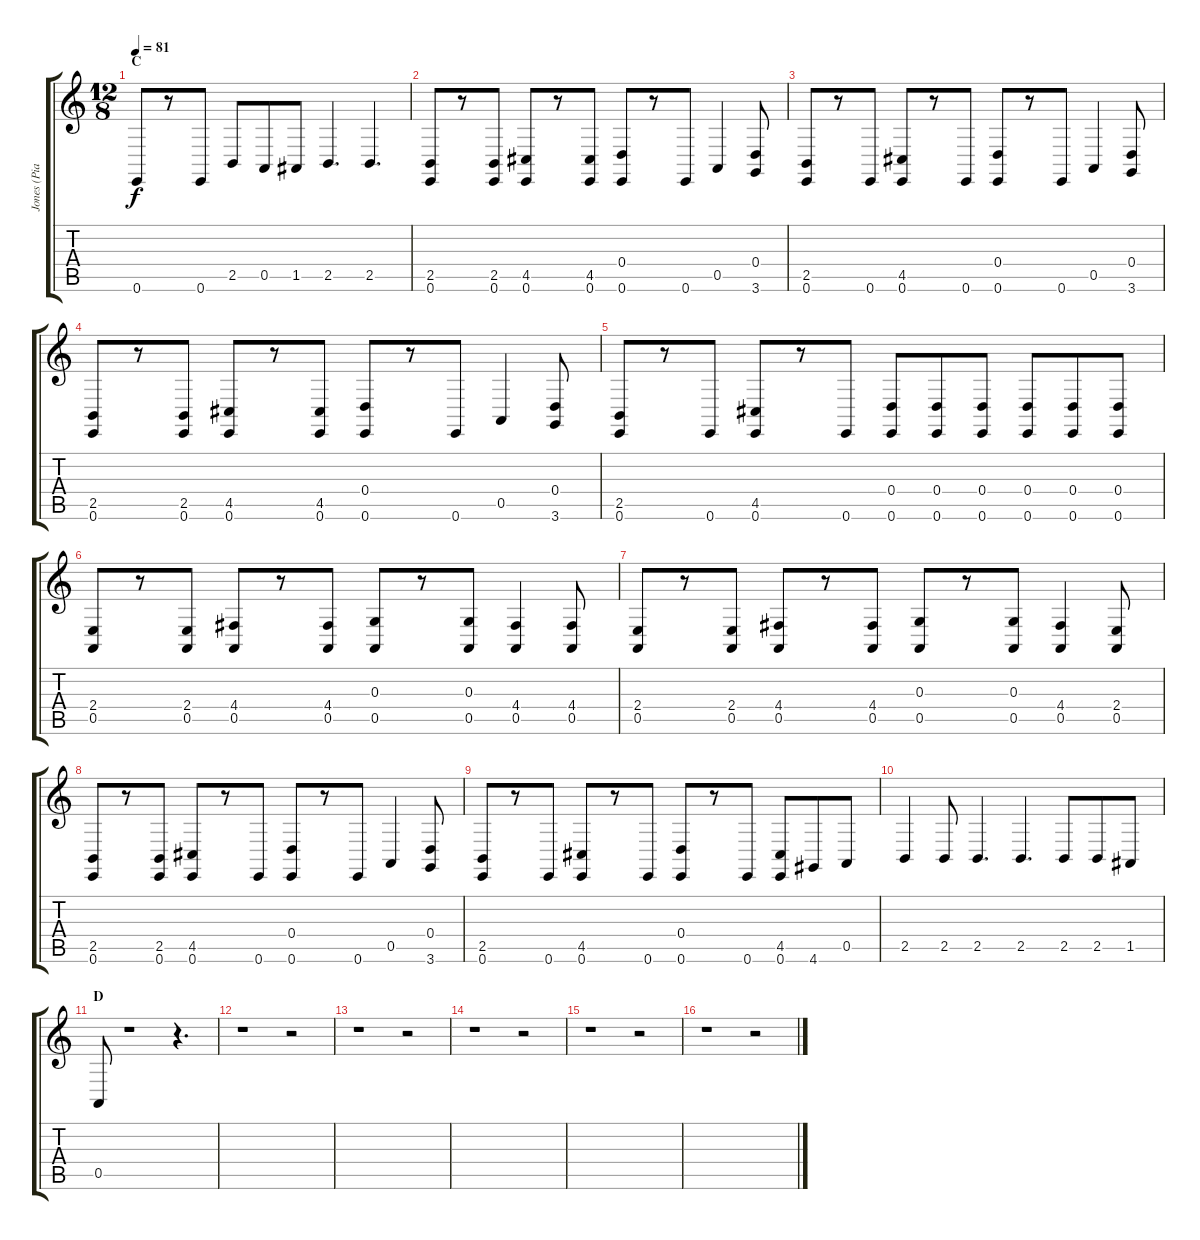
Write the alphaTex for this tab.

\track ("Jones (Piano 2)" "Jones (Pia") {instrument electricpiano1}
\staff {score tabs}
\tuning (E4 B3 G3 D3 A2 E2) {hide}
\ts (12 8)
\section ("" "C")
\tempo 81
\clef g2
\ks c
0.6.8{dy f} r.8 0.6.8 2.5.8 0.5.8 1.5.8 2.5.4{d} 2.5.4{d} |
(2.5 0.6).8 r.8 (2.5 0.6).8 (4.5 0.6).8 r.8 (4.5 0.6).8 (0.4 0.6).8 r.8 0.6.8 0.5.4 (0.4 3.6).8 |
(2.5 0.6).8 r.8 0.6.8 (4.5 0.6).8 r.8 0.6.8 (0.4 0.6).8 r.8 0.6.8 0.5.4 (0.4 3.6).8 |
(2.5 0.6).8 r.8 (2.5 0.6).8 (4.5 0.6).8 r.8 (4.5 0.6).8 (0.4 0.6).8 r.8 0.6.8 0.5.4 (0.4 3.6).8 |
(2.5 0.6).8 r.8 0.6.8 (4.5 0.6).8 r.8 0.6.8 (0.4 0.6).8 (0.4 0.6).8 (0.4 0.6).8 (0.4 0.6).8 (0.4 0.6).8 (0.4 0.6).8 |
(2.4 0.5).8 r.8 (2.4 0.5).8 (4.4 0.5).8 r.8 (4.4 0.5).8 (0.3 0.5).8 r.8 (0.3 0.5).8 (4.4 0.5).4 (4.4 0.5).8 |
(2.4 0.5).8 r.8 (2.4 0.5).8 (4.4 0.5).8 r.8 (4.4 0.5).8 (0.3 0.5).8 r.8 (0.3 0.5).8 (4.4 0.5).4 (2.4 0.5).8 |
(2.5 0.6).8 r.8 (2.5 0.6).8 (4.5 0.6).8 r.8 0.6.8 (0.4 0.6).8 r.8 0.6.8 0.5.4 (0.4 3.6).8 |
(2.5 0.6).8 r.8 0.6.8 (4.5 0.6).8 r.8 0.6.8 (0.4 0.6).8 r.8 0.6.8 (4.5 0.6).8 4.6.8 0.5.8 |
2.5.4 2.5.8 2.5.4{d} 2.5.4{d} 2.5.8 2.5.8 1.5.8 |
\section ("" "D")
0.5.8 r.1 r.4{d} |
r.1 r.2 |
r.1 r.2 |
r.1 r.2 |
r.1 r.2 |
r.1 r.2
